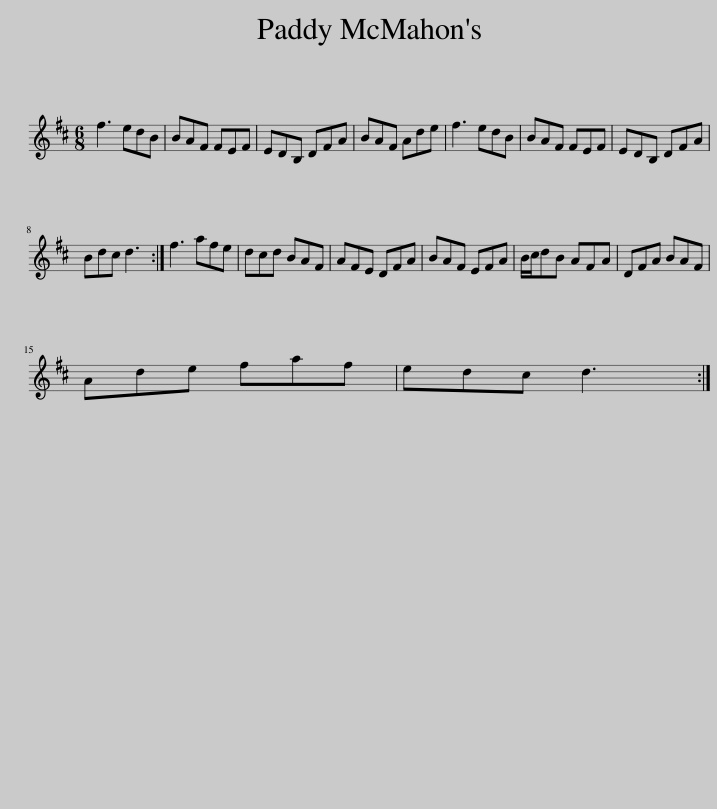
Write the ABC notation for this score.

X:1
L:1/8
M:6/8
I:linebreak $
K:D
V:1 treble
V:1
 f3 edB | BAF FEF | EDB, DFA | BAF Ade | f3 edB | %5
 BAF FEF | EDB, DFA |$ Bdc d3 :| f3 afe | dcd BAF | %10
 AFE DFA | BAF EFA | B/c/dB AFA | DFA BAF |$ Ade faf | %15
 edc d3 :| %16
